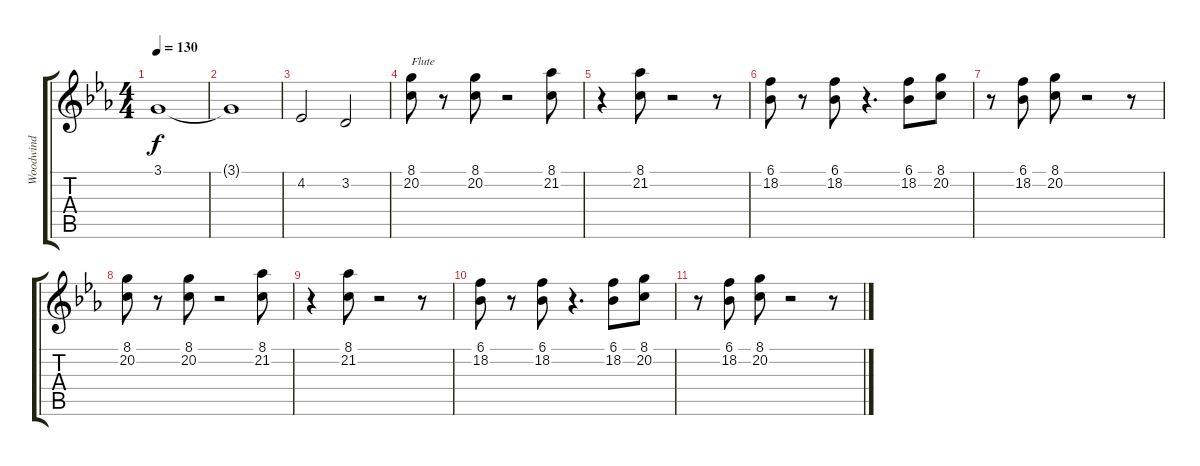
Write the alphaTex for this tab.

\track ("Woodwind" "Woodwind") {instrument flute}
\staff {score tabs}
\tuning (E4 B3 G3 D3 A2 E2) {hide}
\ts (4 4)
\tempo 130
\clef g2
\ks cminor
3.1{t}.1{dy f} |
3.1{t}.1 |
4.2.2 3.2.2 |
(8.1 20.2).8{txt "Flute" instrument flute} r.8 (8.1 20.2).8 r.2 (8.1 21.2).8 |
r.4 (8.1 21.2).8 r.2 r.8 |
(6.1 18.2).8 r.8 (6.1 18.2).8 r.4{d} (6.1 18.2).8 (8.1 20.2).8 |
r.8 (6.1 18.2).8 (8.1 20.2).8 r.2 r.8 |
(8.1 20.2).8{instrument flute} r.8 (8.1 20.2).8 r.2 (8.1 21.2).8 |
r.4 (8.1 21.2).8 r.2 r.8 |
(6.1 18.2).8 r.8 (6.1 18.2).8 r.4{d} (6.1 18.2).8 (8.1 20.2).8 |
r.8 (6.1 18.2).8 (8.1 20.2).8 r.2 r.8
